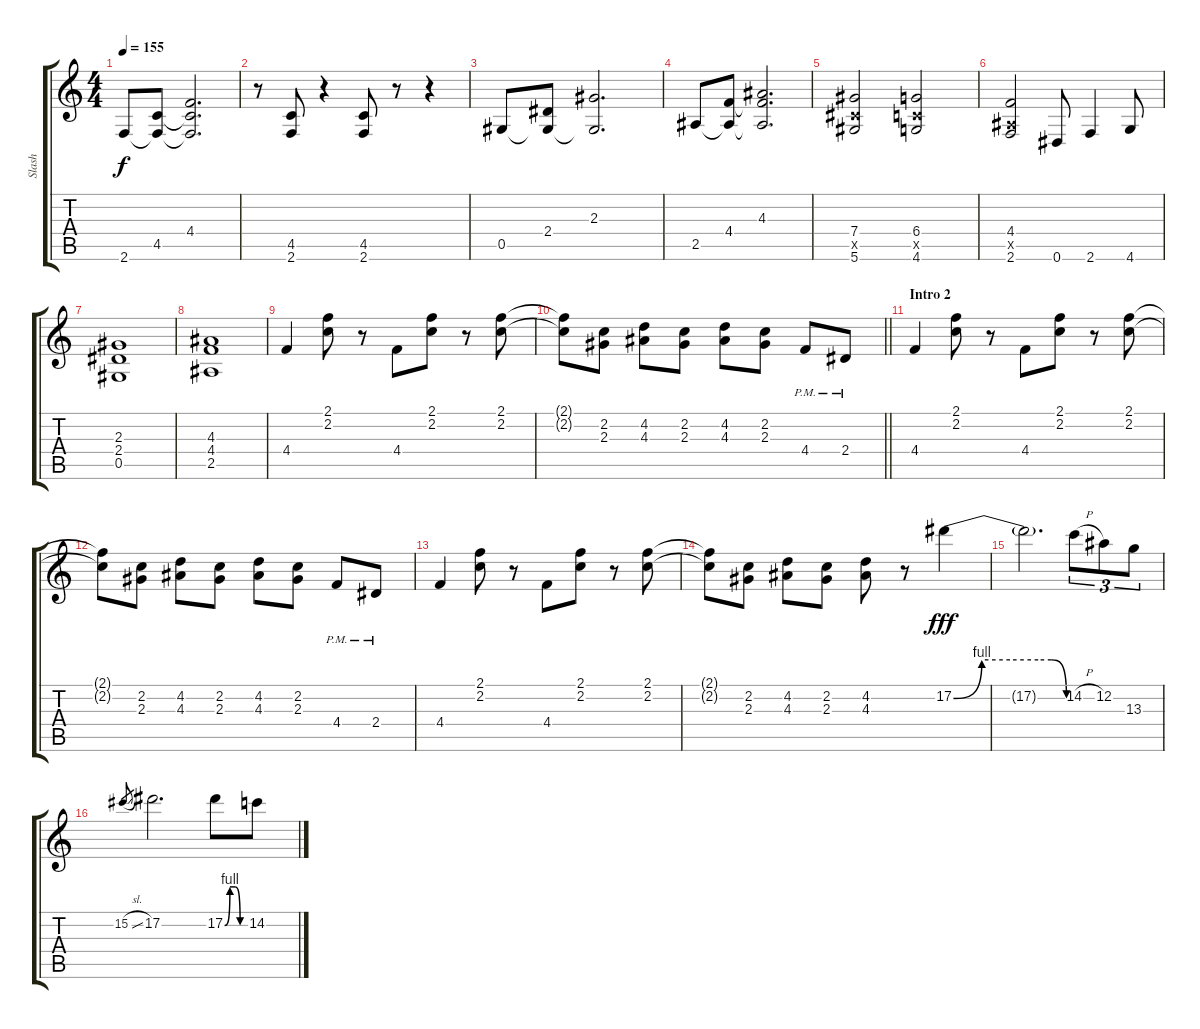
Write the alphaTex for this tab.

\track ("Slash" "Slash") {instrument overdrivenguitar}
\staff {score tabs}
\tuning (Eb4 Bb3 Gb3 Db3 Ab2 Eb2) {hide}
\ts (4 4)
\tempo 155
\clef g2
\ks c
2.6.8{dy f} (4.5 2.6{t}).8 (4.4 4.5{t} 2.6{t}).2{d} |
r.8 (4.5 2.6).8 r.4 (4.5 2.6).8 r.8 r.4 |
0.5.8 (2.4 0.5{t}).8 (2.3 0.5{t}).2{d} |
2.5.8 (4.4 2.5{t}).8 (4.3 4.4{t} 2.5{t}).2{d} |
(7.4 5.5{x} 5.6).2 (6.4 4.5{x} 4.6).2 |
(4.4 2.5{x} 2.6).2 0.6.8 2.6.4 4.6.8 |
(2.3 2.4 0.5).1 |
(4.3 4.4 2.5).1 |
4.4.4 (2.1 2.2).8 r.8 4.4.8 (2.1 2.2).8 r.8 (2.1 2.2).8 |
\barLineRight lightlight
(2.1{t} 2.2{t}).8 (2.2 2.3).8 (4.2 4.3).8 (2.2 2.3).8 (4.2 4.3).8 (2.2 2.3).8 4.4{pm}.8 2.4{pm}.8 |
\section ("" "Intro 2")
4.4.4 (2.1 2.2).8 r.8 4.4.8 (2.1 2.2).8 r.8 (2.1 2.2).8 |
(2.1{t} 2.2{t}).8 (2.2 2.3).8 (4.2 4.3).8 (2.2 2.3).8 (4.2 4.3).8 (2.2 2.3).8 4.4{pm}.8 2.4{pm}.8 |
4.4.4 (2.1 2.2).8 r.8 4.4.8 (2.1 2.2).8 r.8 (2.1 2.2).8 |
(2.1{t} 2.2{t}).8 (2.2 2.3).8 (4.2 4.3).8 (2.2 2.3).8 (4.2 4.3).8 r.8 17.2{be (custom 0 0 15 4 30 4 45 4 52 4 60 0)}.4{dy fff volume 16 balance 8} |
17.2{t}.2{d} 14.2{h}.8{tu (3 2)} 12.2.8{tu (3 2)} 13.3.8{tu (3 2)} |
15.2{sl}.8{gr} 17.2.2{d} 17.2{be (custom 0 0 15 4 30 4 45 0 60 0)}.8 14.2.8
